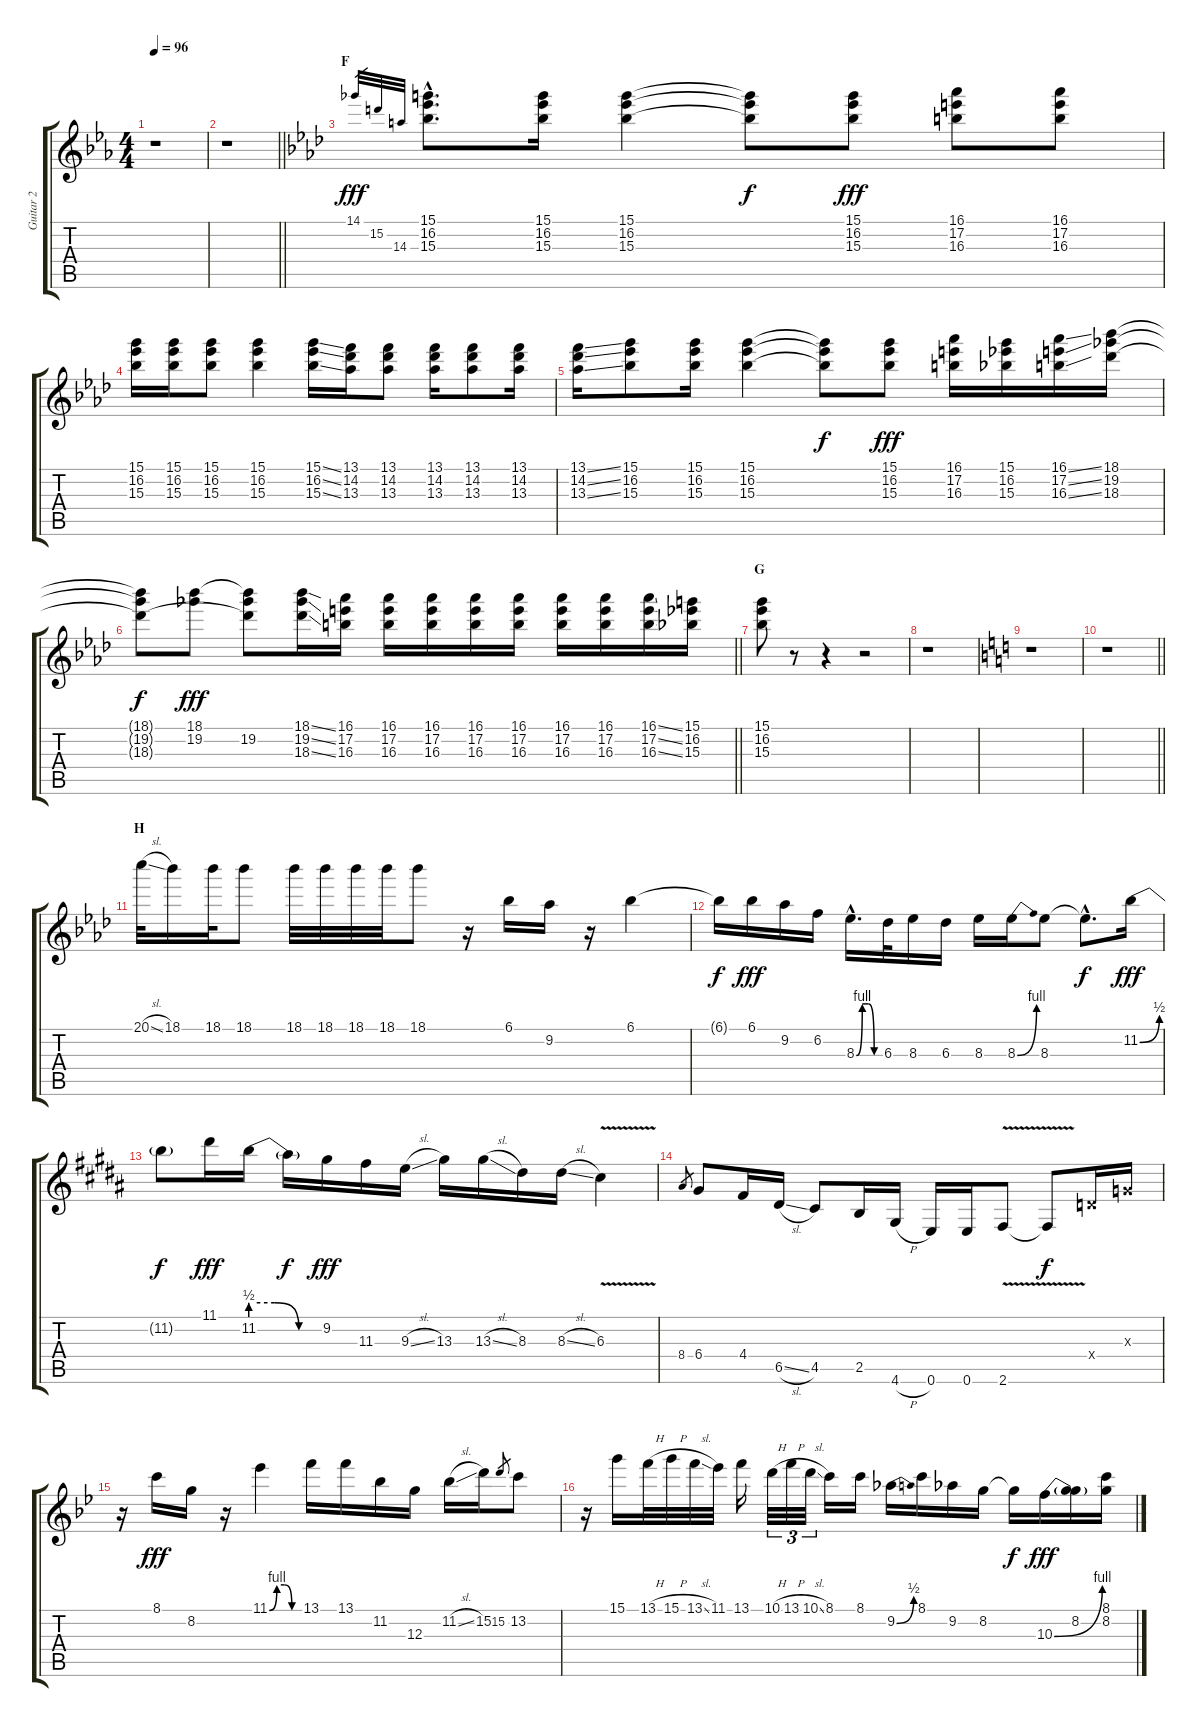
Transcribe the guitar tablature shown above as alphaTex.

\track ("Guitar 2" "Guitar 2") {instrument distortionguitar}
\staff {score tabs}
\tuning (E4 B3 G3 D3 A2 E2) {hide}
\ts (4 4)
\tempo 96
\clef g2
\ks eb
r.1{dy f} |
\barLineRight lightlight
r.1 |
\section ("" "F")
\ks ab
14.1.32{gr dy fff} 15.2.32{gr} 14.3.32{gr} (15.1{hac} 16.2{hac} 15.3{hac}).8{d} (15.1 16.2 15.3).16 (15.1 16.2 15.3).4 (15.1{t} 16.2{t} 15.3{t}).8{dy f} (15.1 16.2 15.3).8{dy fff} (16.1 17.2 16.3).8 (16.1 17.2 16.3).8 |
(15.1 16.2 15.3).16 (15.1 16.2 15.3).16 (15.1 16.2 15.3).8 (15.1 16.2 15.3).4 (15.1{ss} 16.2{ss} 15.3{ss}).16 (13.1 14.2 13.3).16 (13.1 14.2 13.3).8 (13.1 14.2 13.3).16 (13.1 14.2 13.3).8 (13.1 14.2 13.3).16 |
(13.1{ss} 14.2{ss} 13.3{ss}).16 (15.1 16.2 15.3).8 (15.1 16.2 15.3).16 (15.1 16.2 15.3).4 (15.1{t} 16.2{t} 15.3{t}).8{dy f} (15.1 16.2 15.3).8{dy fff} (16.1 17.2 16.3).16 (15.1 16.2 15.3).16 (16.1{ss} 17.2{ss} 16.3{ss}).16 (18.1 19.2 18.3).16 |
\barLineRight lightlight
(18.1{t} 19.2{t} 18.3{t}).8{dy f} (18.1 19.2).8{dy fff} (18.1{t} 19.2 18.3{t}).8 (18.1{ss} 19.2{ss} 18.3{ss}).16 (16.1 17.2 16.3).16 (16.1 17.2 16.3).16 (16.1 17.2 16.3).16 (16.1 17.2 16.3).16 (16.1 17.2 16.3).16 (16.1 17.2 16.3).16 (16.1 17.2 16.3).16 (16.1{ss} 17.2{ss} 16.3{ss}).16 (15.1 16.2 15.3).16 |
\section ("" "G")
(15.1 16.2 15.3).8 r.8 r.4 r.2 |
r.1 |
\ks c
r.1 |
\barLineRight lightlight
r.1 |
\section ("" "H")
\ks ab
20.1{sl}.32 18.1.16 18.1.32 18.1.8 18.1.32 18.1.32 18.1.32 18.1.32 18.1.8 r.16 6.1.16 9.2.16 r.16 6.1.4 |
6.1{t}.16{dy f} 6.1.16{dy fff} 9.2.16 6.2.16 8.3{be (custom 0 0 15 4 30 4 45 0 60 0) hac}.16{d} 6.3.32 8.3.16 6.3.16 8.3.16 8.3{be (bend 0 0 60 4)}.16 8.3.8 8.3{hac t}.8{d dy f} 11.2{be (bend 0 0 60 2)}.16{dy fff} |
\ks b
11.2{t}.8{dy f} 11.1.16{dy fff} 11.2{be (custom 0 2 20 2 40 0 60 0)}.16 11.2{t}.16{dy f} 9.2.16{dy fff} 11.3.16 9.3{sl}.16 13.3.16 13.3{sl}.16 8.3.16 8.3{sl}.16 6.3{v}.4 |
8.4.8{gr} 6.4.8 4.4.16 6.5{sl}.16 4.5.8 2.5.16 4.6{h}.16 0.6.16 0.6.16 2.6{v}.8 2.6{t}.8{dy f} 0.4{x}.16 0.3{x}.16 |
\ks bb
r.16 8.1.16{dy fff} 8.2.16 r.16 11.1{be (custom 0 0 15 4 30 4 45 0 60 0)}.4 13.1.16 13.1.16 11.2.16 12.3.16 11.2{sl}.16 15.2.16 15.2.8{gr} 13.2.8 |
r.16 15.1.16 13.1{h}.32 15.1{h}.32 13.1{sl}.32 11.1.32 13.1.16 10.1{h}.32{tu (3 2)} 13.1{h}.32{tu (3 2)} 10.1{sl}.32{tu (3 2)} 8.1.16 8.1.16 9.2{be (bend 0 0 60 2)}.16 8.1.16 9.2.16 8.2.16 8.2{t}.16{dy f} 10.3{be (bend 0 0 60 4)}.16{dy fff} (8.2 10.3{t}).16 (8.1 8.2).16
